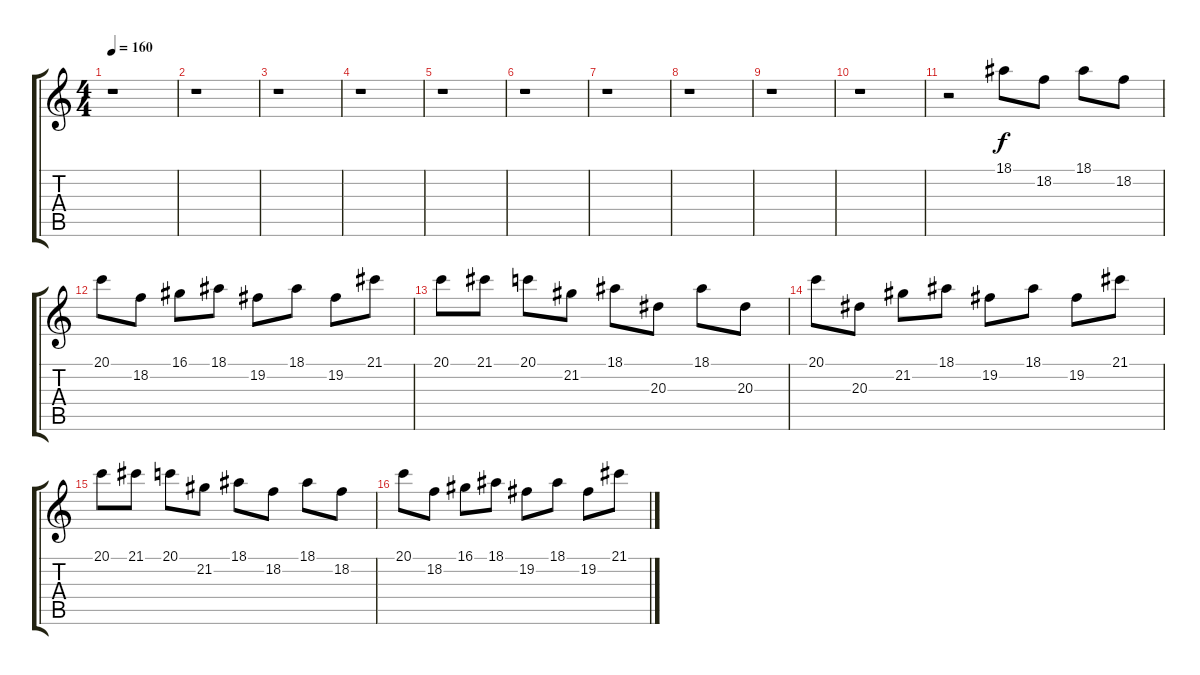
\track "" {instrument harpsichord}
\staff {score tabs}
\tuning (E4 B3 G3 D3 A2 E2) {hide}
\ts (4 4)
\tempo 160
\clef g2
\ks c
r.1{dy f} |
r.1 |
r.1 |
r.1 |
r.1 |
r.1 |
r.1 |
r.1 |
r.1 |
r.1 |
r.2 18.1.8{volume 14 balance 8} 18.2.8 18.1.8 18.2.8 |
20.1.8 18.2.8 16.1.8 18.1.8 19.2.8 18.1.8 19.2.8 21.1.8 |
20.1.8 21.1.8 20.1.8 21.2.8 18.1.8 20.3.8 18.1.8 20.3.8 |
20.1.8 20.3.8 21.2.8 18.1.8 19.2.8 18.1.8 19.2.8 21.1.8 |
20.1.8 21.1.8 20.1.8 21.2.8 18.1.8 18.2.8 18.1.8 18.2.8 |
20.1.8 18.2.8 16.1.8 18.1.8 19.2.8 18.1.8 19.2.8 21.1.8
